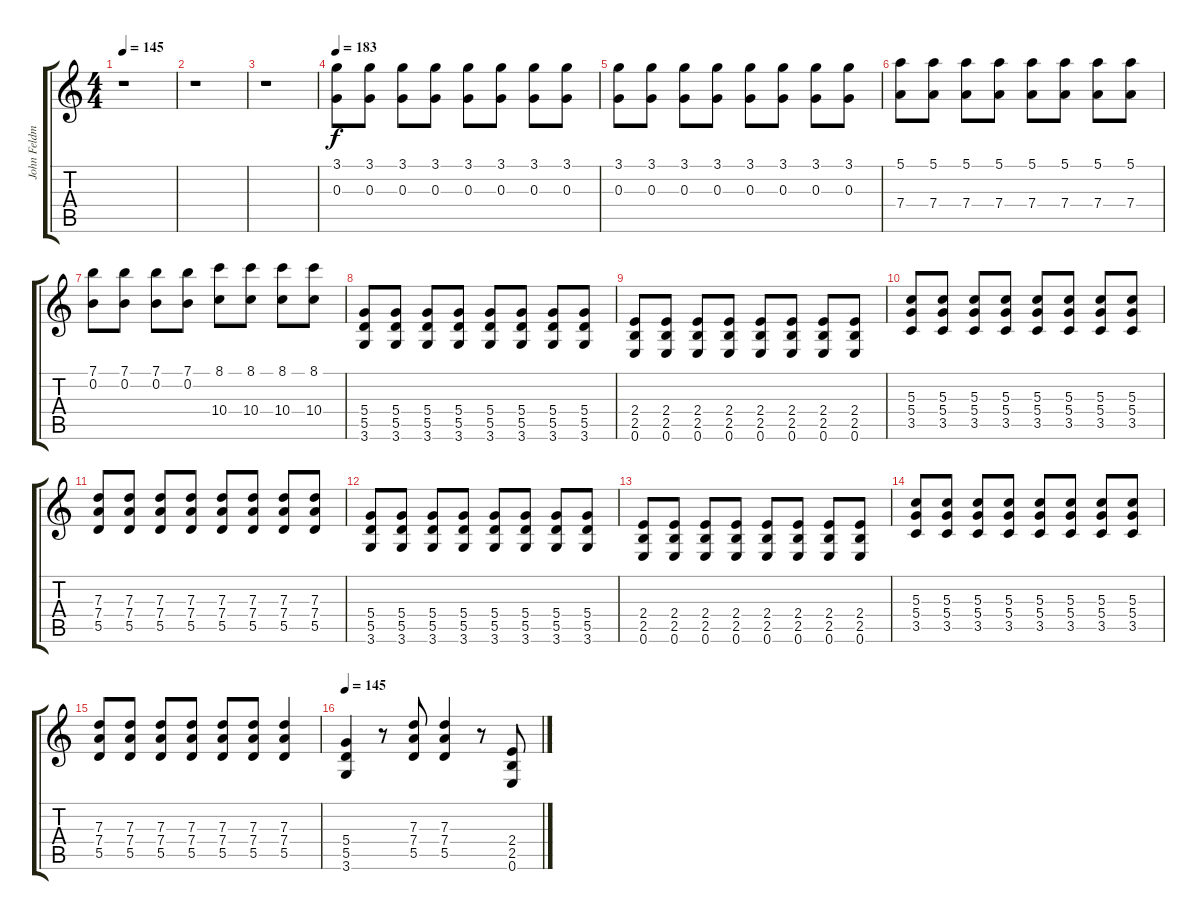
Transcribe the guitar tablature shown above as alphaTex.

\track ("John Feldman" "John Feldm") {instrument overdrivenguitar}
\staff {score tabs}
\tuning (E4 B3 G3 D3 A2 E2) {hide}
\ts (4 4)
\tempo 145
\clef g2
\ks c
r.1{dy f} |
r.1 |
r.1 |
\tempo 183
(3.1 0.3).8 (3.1 0.3).8 (3.1 0.3).8 (3.1 0.3).8 (3.1 0.3).8 (3.1 0.3).8 (3.1 0.3).8 (3.1 0.3).8 |
(3.1 0.3).8 (3.1 0.3).8 (3.1 0.3).8 (3.1 0.3).8 (3.1 0.3).8 (3.1 0.3).8 (3.1 0.3).8 (3.1 0.3).8 |
(5.1 7.4).8 (5.1 7.4).8 (5.1 7.4).8 (5.1 7.4).8 (5.1 7.4).8 (5.1 7.4).8 (5.1 7.4).8 (5.1 7.4).8 |
(7.1 0.2).8 (7.1 0.2).8 (7.1 0.2).8 (7.1 0.2).8 (8.1 10.4).8 (8.1 10.4).8 (8.1 10.4).8 (8.1 10.4).8 |
(5.4 5.5 3.6).8 (5.4 5.5 3.6).8 (5.4 5.5 3.6).8 (5.4 5.5 3.6).8 (5.4 5.5 3.6).8 (5.4 5.5 3.6).8 (5.4 5.5 3.6).8 (5.4 5.5 3.6).8 |
(2.4 2.5 0.6).8 (2.4 2.5 0.6).8 (2.4 2.5 0.6).8 (2.4 2.5 0.6).8 (2.4 2.5 0.6).8 (2.4 2.5 0.6).8 (2.4 2.5 0.6).8 (2.4 2.5 0.6).8 |
(5.3 5.4 3.5).8 (5.3 5.4 3.5).8 (5.3 5.4 3.5).8 (5.3 5.4 3.5).8 (5.3 5.4 3.5).8 (5.3 5.4 3.5).8 (5.3 5.4 3.5).8 (5.3 5.4 3.5).8 |
(7.3 7.4 5.5).8 (7.3 7.4 5.5).8 (7.3 7.4 5.5).8 (7.3 7.4 5.5).8 (7.3 7.4 5.5).8 (7.3 7.4 5.5).8 (7.3 7.4 5.5).8 (7.3 7.4 5.5).8 |
(5.4 5.5 3.6).8 (5.4 5.5 3.6).8 (5.4 5.5 3.6).8 (5.4 5.5 3.6).8 (5.4 5.5 3.6).8 (5.4 5.5 3.6).8 (5.4 5.5 3.6).8 (5.4 5.5 3.6).8 |
(2.4 2.5 0.6).8 (2.4 2.5 0.6).8 (2.4 2.5 0.6).8 (2.4 2.5 0.6).8 (2.4 2.5 0.6).8 (2.4 2.5 0.6).8 (2.4 2.5 0.6).8 (2.4 2.5 0.6).8 |
(5.3 5.4 3.5).8 (5.3 5.4 3.5).8 (5.3 5.4 3.5).8 (5.3 5.4 3.5).8 (5.3 5.4 3.5).8 (5.3 5.4 3.5).8 (5.3 5.4 3.5).8 (5.3 5.4 3.5).8 |
(7.3 7.4 5.5).8 (7.3 7.4 5.5).8 (7.3 7.4 5.5).8 (7.3 7.4 5.5).8 (7.3 7.4 5.5).8 (7.3 7.4 5.5).8 (7.3 7.4 5.5).4 |
\tempo 145
(5.4 5.5 3.6).4 r.8 (7.3 7.4 5.5).8 (7.3 7.4 5.5).4 r.8 (2.4 2.5 0.6).8
